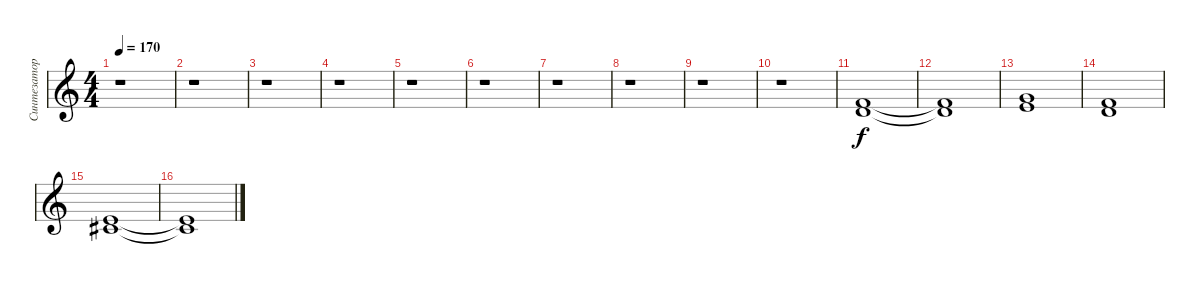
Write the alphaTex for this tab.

\track ("Синтезатор Rechst " "Синтезатор") {instrument stringensemble1}
\staff {score}
\tuning (E4 B3 G3 D3 A2 E2 B1) {hide}
\ts (4 4)
\tempo 170
\clef g2
\ks c
r.1{dy f} |
r.1 |
r.1 |
r.1 |
r.1 |
r.1 |
r.1 |
r.1 |
r.1 |
r.1 |
(6.2 7.3).1 |
(6.2{t} 7.3{t}).1 |
(8.2 9.3).1 |
(10.3 12.4).1 |
(5.2 6.3).1 |
(5.2{t} 6.3{t}).1
